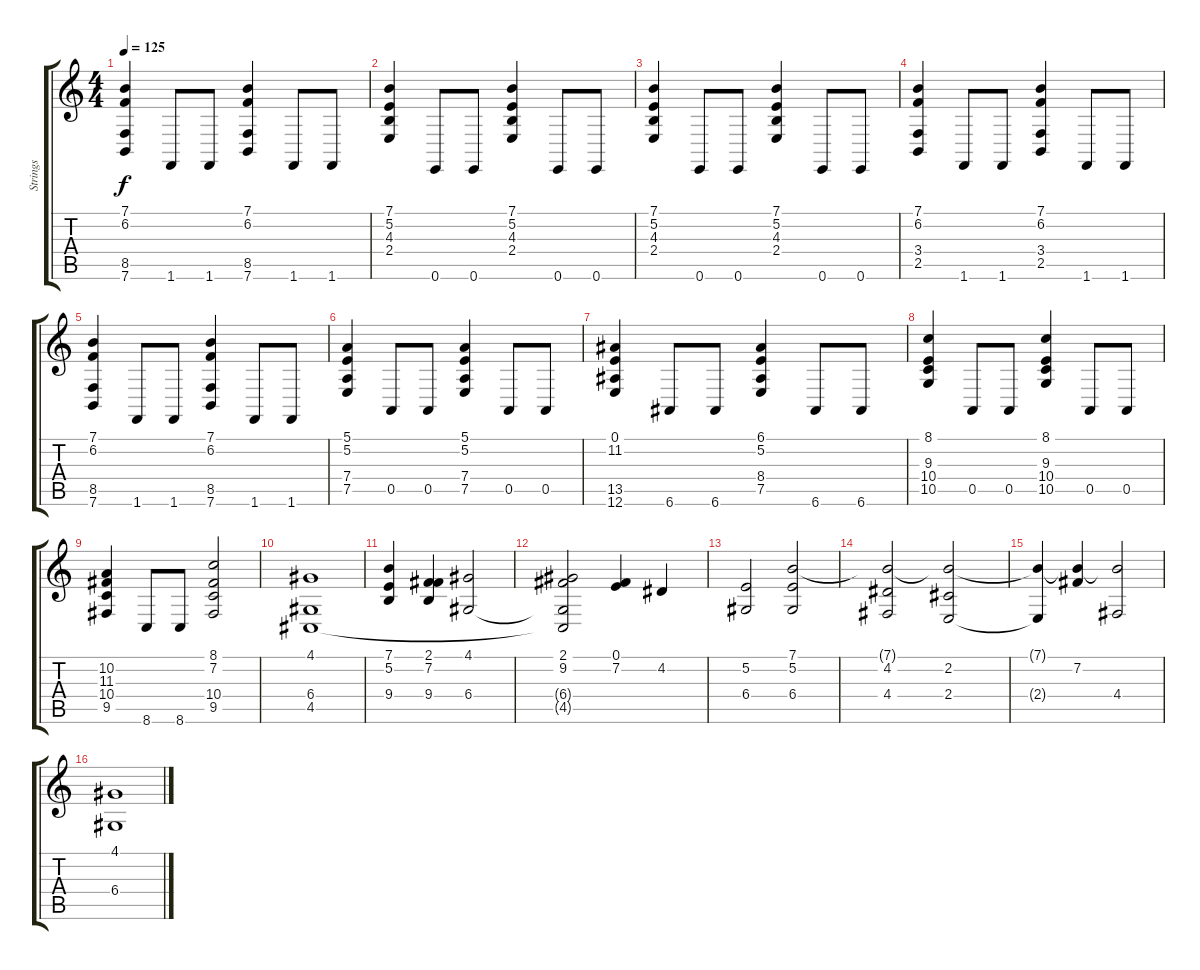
\track ("Strings" "Strings") {instrument stringensemble1}
\staff {score tabs}
\tuning (E4 B3 G3 D3 A2 E2) {hide}
\ts (4 4)
\tempo 125
\clef g2
\ks c
(7.1 6.2 8.5 7.6).4{dy f} 1.6.8 1.6.8 (7.1 6.2 8.5 7.6).4 1.6.8 1.6.8 |
(7.1 5.2 4.3 2.4).4 0.6.8 0.6.8 (7.1 5.2 4.3 2.4).4 0.6.8 0.6.8 |
(7.1 5.2 4.3 2.4).4 0.6.8 0.6.8 (7.1 5.2 4.3 2.4).4 0.6.8 0.6.8 |
(7.1 6.2 3.4 2.5).4 1.6.8 1.6.8 (7.1 6.2 3.4 2.5).4 1.6.8 1.6.8 |
(7.1 6.2 8.5 7.6).4 1.6.8 1.6.8 (7.1 6.2 8.5 7.6).4 1.6.8 1.6.8 |
(5.1 5.2 7.4 7.5).4 0.5.8 0.5.8 (5.1 5.2 7.4 7.5).4 0.5.8 0.5.8 |
(0.1 11.2 13.5 12.6).4 6.6.8 6.6.8 (6.1 5.2 8.4 7.5).4 6.6.8 6.6.8 |
(8.1 9.3 10.4 10.5).4 0.5.8 0.5.8 (8.1 9.3 10.4 10.5).4 0.5.8 0.5.8 |
(10.2 11.3 10.4 9.5).4 8.6.8 8.6.8 (8.1 7.2 10.4 9.5).2 |
(4.1 6.4 4.5).1{volume 12} |
(7.1 5.2 9.4).4 (2.1 7.2 9.4).4 (4.1 6.4).2 |
(2.1 9.2 6.4{t} 4.5{t}).2 (0.1 7.2).4 4.2.4 |
(5.2 6.4).2 (7.1 5.2 6.4).2 |
(7.1{t} 4.2 4.4).2 (7.1{t} 2.2 2.4).2 |
(7.1{t} 2.4{t}).4 (7.1{t} 7.2).4 (7.1{t} 4.4).2 |
(4.1 6.4).1
